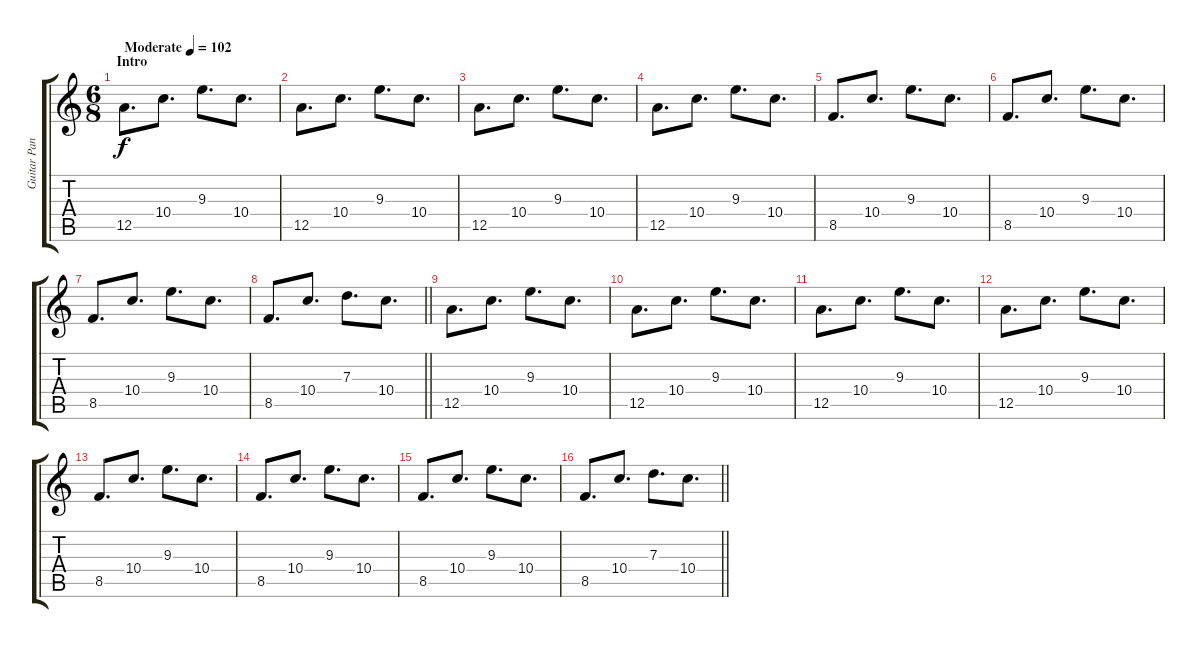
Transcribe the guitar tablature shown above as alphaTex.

\track ("Guitar Panned Left" "Guitar Pan") {instrument overdrivenguitar}
\staff {score tabs}
\tuning (E4 B3 G3 D3 A2 D2) {hide}
\ts (6 8)
\section ("" "Intro")
\tempo (102 "Moderate")
\clef g2
\ks aminor
12.5.8{d dy f instrument overdrivenguitar} 10.4.8{d} 9.3.8{d} 10.4.8{d} |
12.5.8{d} 10.4.8{d} 9.3.8{d} 10.4.8{d} |
12.5.8{d} 10.4.8{d} 9.3.8{d} 10.4.8{d} |
12.5.8{d} 10.4.8{d} 9.3.8{d} 10.4.8{d} |
8.5.8{d} 10.4.8{d} 9.3.8{d} 10.4.8{d} |
8.5.8{d} 10.4.8{d} 9.3.8{d} 10.4.8{d} |
8.5.8{d} 10.4.8{d} 9.3.8{d} 10.4.8{d} |
\barLineRight lightlight
8.5.8{d} 10.4.8{d} 7.3.8{d} 10.4.8{d} |
12.5.8{d} 10.4.8{d} 9.3.8{d} 10.4.8{d} |
12.5.8{d} 10.4.8{d} 9.3.8{d} 10.4.8{d} |
12.5.8{d} 10.4.8{d} 9.3.8{d} 10.4.8{d} |
12.5.8{d} 10.4.8{d} 9.3.8{d} 10.4.8{d} |
8.5.8{d} 10.4.8{d} 9.3.8{d} 10.4.8{d} |
8.5.8{d} 10.4.8{d} 9.3.8{d} 10.4.8{d} |
8.5.8{d} 10.4.8{d} 9.3.8{d} 10.4.8{d} |
\barLineRight lightlight
8.5.8{d} 10.4.8{d} 7.3.8{d} 10.4.8{d}
